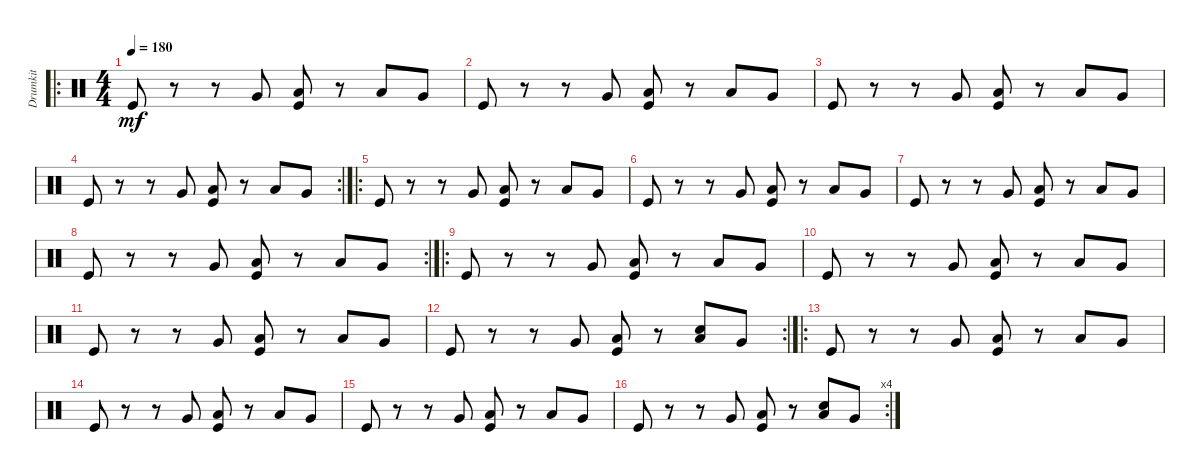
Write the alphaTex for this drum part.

\track ("Drumkit" "Drumkit") {instrument percussion}
\staff {score}
\articulation defaults
\ro
\ts (4 4)
\tempo 180
\clef neutral
\ks c "Kick (hit)".8{dy mf}
r.8 r.8 "Very Low Tom (hit)".8 ("Kick (hit)" "Low Floor Tom (hit)").8 r.8 "Low Tom (hit)".8 "Very Low Tom (hit)".8 |
"Kick (hit)".8 r.8 r.8 "Very Low Tom (hit)".8 ("Kick (hit)" "Low Floor Tom (hit)").8 r.8 "Low Tom (hit)".8 "Very Low Tom (hit)".8 |
"Kick (hit)".8 r.8 r.8 "Very Low Tom (hit)".8 ("Kick (hit)" "Low Floor Tom (hit)").8 r.8 "Low Tom (hit)".8 "Very Low Tom (hit)".8 |
\rc 2 "Kick (hit)".8
r.8 r.8 "Very Low Tom (hit)".8 ("Kick (hit)" "Low Floor Tom (hit)").8 r.8 "Low Tom (hit)".8 "Very Low Tom (hit)".8 |
\ro "Kick (hit)".8
r.8 r.8 "Very Low Tom (hit)".8 ("Kick (hit)" "Low Floor Tom (hit)").8 r.8 "Low Tom (hit)".8 "Very Low Tom (hit)".8 |
"Kick (hit)".8 r.8 r.8 "Very Low Tom (hit)".8 ("Kick (hit)" "Low Floor Tom (hit)").8 r.8 "Low Tom (hit)".8 "Very Low Tom (hit)".8 |
"Kick (hit)".8 r.8 r.8 "Very Low Tom (hit)".8 ("Kick (hit)" "Low Floor Tom (hit)").8 r.8 "Low Tom (hit)".8 "Very Low Tom (hit)".8 |
\rc 2 "Kick (hit)".8
r.8 r.8 "Very Low Tom (hit)".8 ("Kick (hit)" "Low Floor Tom (hit)").8 r.8 "Low Tom (hit)".8 "Very Low Tom (hit)".8 |
\ro "Kick (hit)".8
r.8 r.8 "Very Low Tom (hit)".8 ("Kick (hit)" "Low Floor Tom (hit)").8 r.8 "Low Tom (hit)".8 "Very Low Tom (hit)".8 |
"Kick (hit)".8 r.8 r.8 "Very Low Tom (hit)".8 ("Kick (hit)" "Low Floor Tom (hit)").8 r.8 "Low Tom (hit)".8 "Very Low Tom (hit)".8 |
"Kick (hit)".8 r.8 r.8 "Very Low Tom (hit)".8 ("Kick (hit)" "Low Floor Tom (hit)").8 r.8 "Low Tom (hit)".8 "Very Low Tom (hit)".8 |
\rc 2 "Kick (hit)".8
r.8 r.8 "Very Low Tom (hit)".8 ("Kick (hit)" "Low Floor Tom (hit)").8 r.8 ("Low Tom (hit)" "Snare (hit) 2").8 "Very Low Tom (hit)".8 |
\ro "Kick (hit)".8
r.8 r.8 "Very Low Tom (hit)".8 ("Kick (hit)" "Low Floor Tom (hit)").8 r.8 "Low Tom (hit)".8 "Very Low Tom (hit)".8 |
"Kick (hit)".8 r.8 r.8 "Very Low Tom (hit)".8 ("Kick (hit)" "Low Floor Tom (hit)").8 r.8 "Low Tom (hit)".8 "Very Low Tom (hit)".8 |
"Kick (hit)".8 r.8 r.8 "Very Low Tom (hit)".8 ("Kick (hit)" "Low Floor Tom (hit)").8 r.8 "Low Tom (hit)".8 "Very Low Tom (hit)".8 |
\rc 4 "Kick (hit)".8
r.8 r.8 "Very Low Tom (hit)".8 ("Kick (hit)" "Low Floor Tom (hit)").8 r.8 ("Low Tom (hit)" "Snare (hit) 2").8 "Very Low Tom (hit)".8
